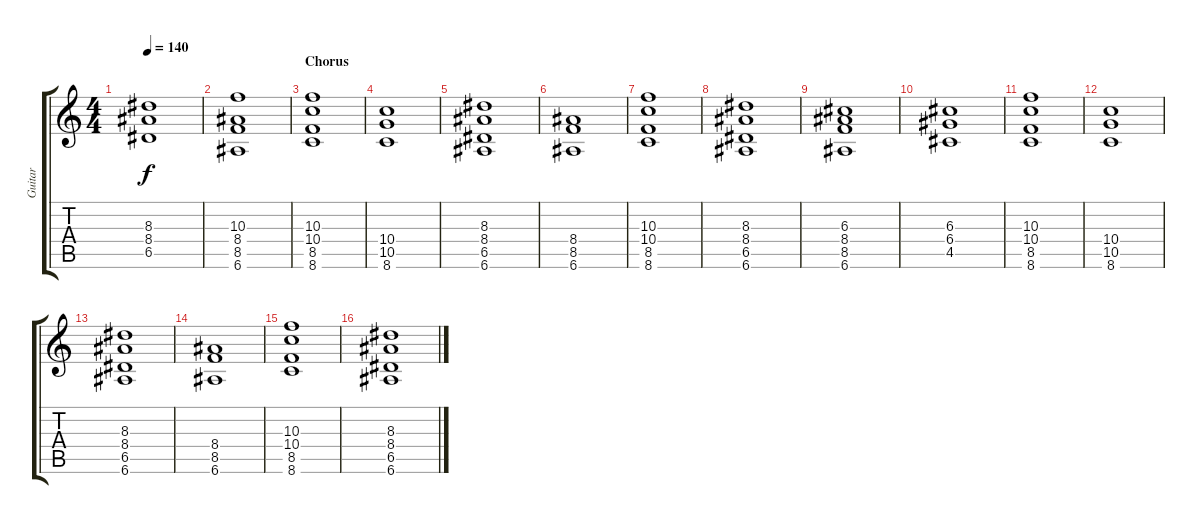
\track ("Guitar" "Guitar") {instrument distortionguitar}
\staff {score tabs}
\tuning (E4 B3 G3 D3 A2 E2) {hide}
\ts (4 4)
\tempo 140
\clef g2
\ks c
(8.3 8.4 6.5).1{dy f} |
(10.3 8.4 8.5 6.6).1 |
\section ("" "Chorus")
(10.3 10.4 8.5 8.6).1{volume 14} |
(10.4 10.5 8.6).1 |
(8.3 8.4 6.5 6.6).1 |
(8.4 8.5 6.6).1 |
(10.3 10.4 8.5 8.6).1 |
(8.3 8.4 6.5 6.6).1 |
(6.3 8.4 8.5 6.6).1 |
(6.3 6.4 4.5).1 |
(10.3 10.4 8.5 8.6).1{volume 14} |
(10.4 10.5 8.6).1 |
(8.3 8.4 6.5 6.6).1 |
(8.4 8.5 6.6).1 |
(10.3 10.4 8.5 8.6).1 |
(8.3 8.4 6.5 6.6).1
